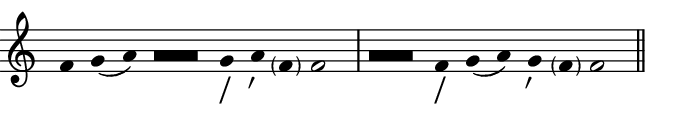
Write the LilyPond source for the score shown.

\include "norms.ly"

\score {
  \new Staff \relative g'  {
        \cadenzaOn
        \stemOff 
        \tallParens
        f4 g (a) \longbar -2 g_\markup{ \bigslash } a_\markup { \tick } \parenthesize f f2 \bar "|" 
        \longbar -2 f4_\markup { \bigslash } g (a) g_\markup { \tick } \parenthesize f f2 \bar "||"
  }
}
